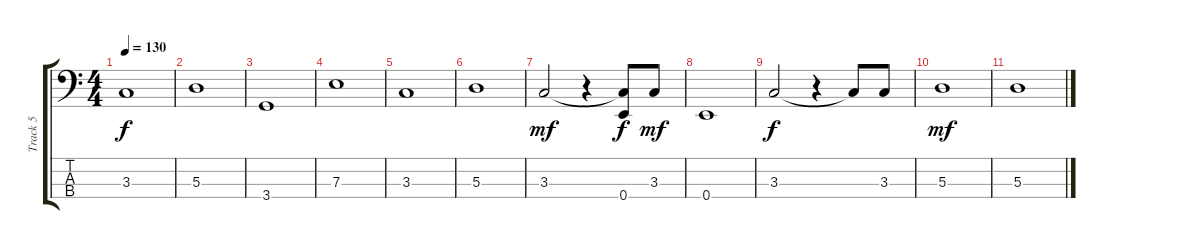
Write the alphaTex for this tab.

\track ("Track 5" "Track 5") {instrument electricbassfinger}
\staff {score tabs}
\tuning (G2 D2 A1 E1) {hide}
\ts (4 4)
\tempo 130
\clef f4
\ks c
3.3.1{dy f} |
5.3.1 |
3.4.1 |
7.3.1 |
3.3.1 |
5.3.1 |
3.3.2{dy mf} r.4 (3.3{t} 0.4).8{dy f} 3.3.8{dy mf} |
0.4.1 |
3.3.2{dy f} r.4 3.3{t}.8 3.3.8 |
5.3.1{dy mf} |
5.3.1
